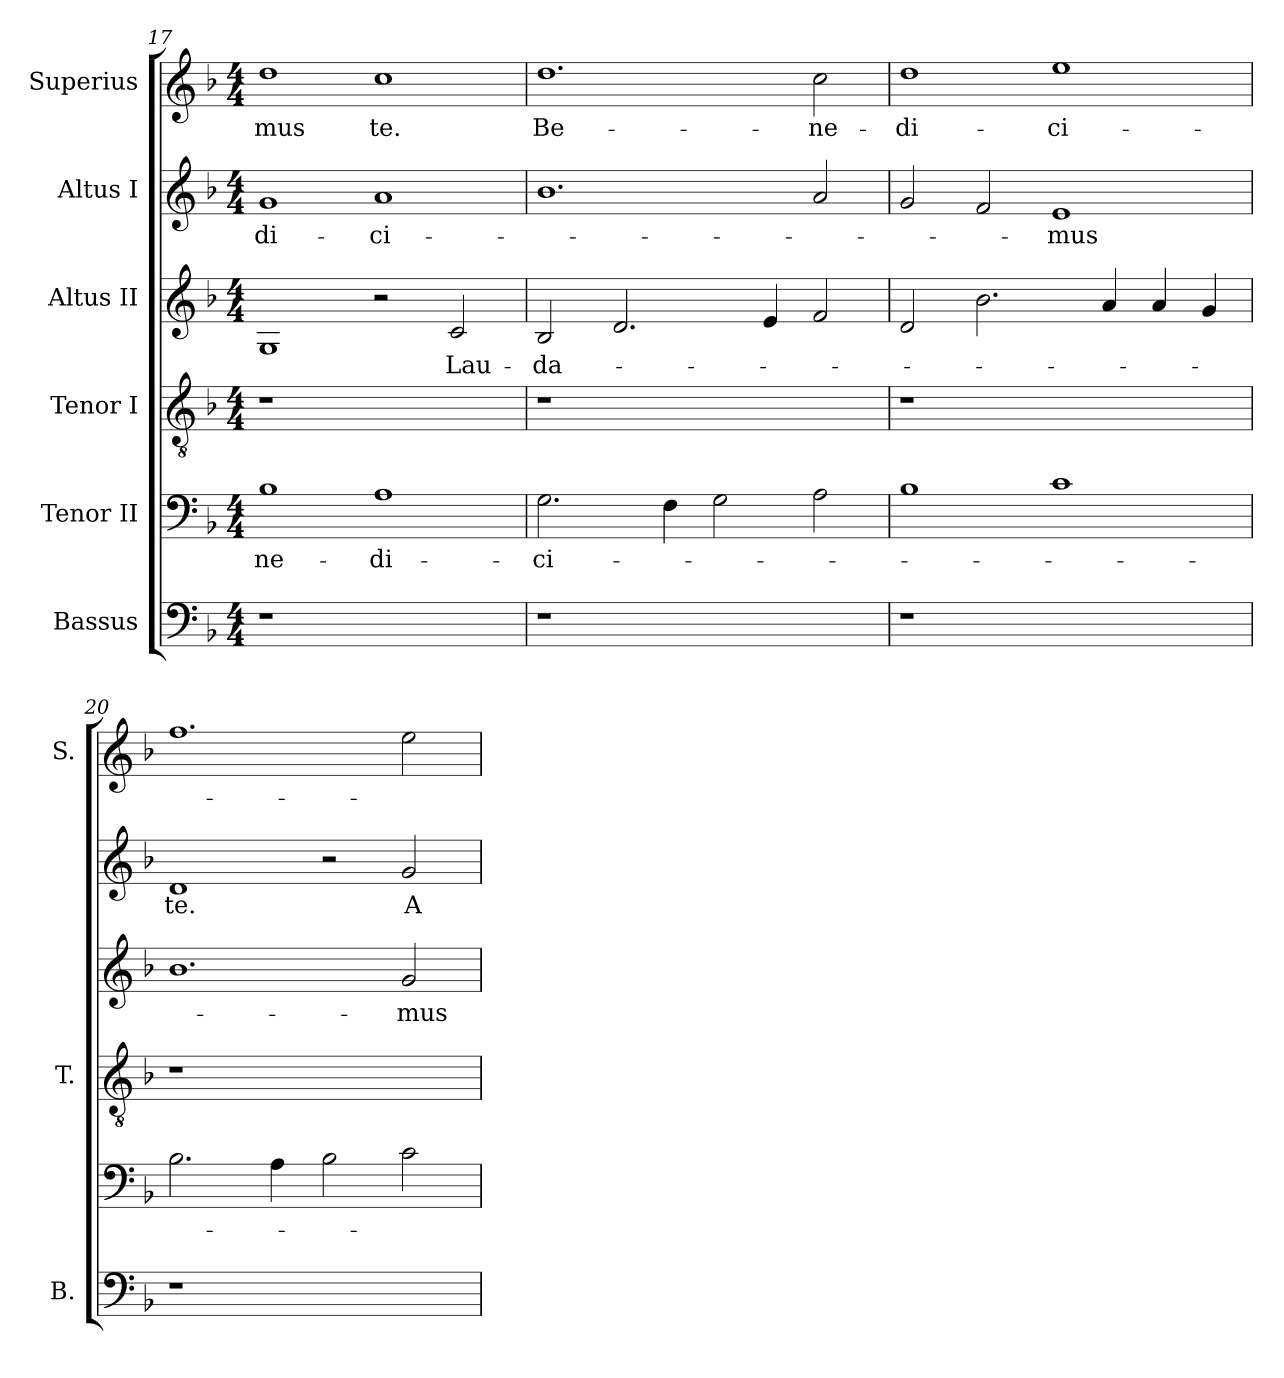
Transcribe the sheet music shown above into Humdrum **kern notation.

**kern	**kern	**text	**kern	**kern	**text	**kern	**text	**kern	**text
*part6	*part5	*part5	*part4	*part3	*part3	*part2	*part2	*part1	*part1
*staff6	*staff5	*staff5	*staff4	*staff3	*staff3	*staff2	*staff2	*staff1	*staff1
*I"Bassus	*I"Tenor II	*	*I"Tenor I	*I"Altus II	*	*I"Altus I	*	*I"Superius	*
*I'B.	*	*	*I'T.	*	*	*	*	*I'S.	*
*clefF4	*clefF4	*	*clefGv2	*clefG2	*	*clefG2	*	*clefG2	*
*	*	*	*ITrd7c12	*	*	*	*	*	*
*k[b-]	*k[b-]	*	*k[b-]	*k[b-]	*	*k[b-]	*	*k[b-]	*
*F:	*F:	*	*F:	*F:	*	*F:	*	*F:	*
*M4/4	*M4/4	*	*M4/4	*M4/4	*	*M4/4	*	*M4/4	*
=17	=17	=17	=17	=17	=17	=17	=17	=17	=17
!LO:N:vis=1	!	!	!	!	!	!	!	!	!
!	!	!LO:LY:b:color=#000000	!LO:N:vis=1	!	!	!	!	!	!
!	!	!	!	!	!	!	!LO:LY:b:color=#000000	!	!
!	!	!	!	!	!	!	!	!	!LO:LY:b:color=#000000
1r	1B-i	-ne-	1r	1Gi	.	1gi	-di-	1ddi	-mus
!	!	!LO:LY:b:color=#000000	!	!	!	!	!	!	!
!	!	!	!	!	!	!	!LO:LY:b:color=#000000	!	!
!	!	!	!	!	!	!	!	!	!LO:LY:b:color=#000000
1ryy	1Ai	-di-	1ryy	2r	.	1ai	-ci-	1cci	te.
!	!	!	!	!	!LO:LY:b:color=#000000	!	!	!	!
.	.	.	.	2ci/	Lau-	.	.	.	.
=18	=18	=18	=18	=18	=18	=18	=18	=18	=18
!LO:N:vis=1	!	!	!	!	!	!	!	!	!
!	!	!LO:LY:b:color=#000000	!LO:N:vis=1	!	!	!	!	!	!
!	!	!	!	!	!LO:LY:b:color=#000000	!	!	!	!
!	!	!	!	!	!	!	!	!	!LO:LY:b:color=#000000
1r	2.Gi\	-ci-	1r	2B-i/	-da-	1.b-i	.	1.ddi	Be-
.	.	.	.	2.di/	.	.	.	.	.
.	4Fi\	.	.	.	.	.	.	.	.
1ryy	2Gi\	.	1ryy	.	.	.	.	.	.
.	.	.	.	4ei/	.	.	.	.	.
!	!	!	!	!	!	!	!	!	!LO:LY:b:color=#000000
.	2Ai\	.	.	2fi/	.	2ai/	.	2cci\	-ne-
!!LO:PB:g=z
=19	=19	=19	=19	=19	=19	=19	=19	=19	=19
!LO:N:vis=1	!	!	!LO:N:vis=1	!	!	!	!	!	!
!	!	!	!	!	!	!	!	!	!LO:LY:b:color=#000000
1r	1B-i	.	1r	2di/	.	2gi/	.	1ddi	-di-
.	.	.	.	2.b-i\	.	2fi/	.	.	.
!	!	!	!	!	!	!	!LO:LY:b:color=#000000	!	!
!	!	!	!	!	!	!	!	!	!LO:LY:b:color=#000000
1ryy	1ci	.	1ryy	.	.	1ei	-mus	1eei	-ci-
.	.	.	.	4ai/	.	.	.	.	.
.	.	.	.	4ai/	.	.	.	.	.
.	.	.	.	4gi/	.	.	.	.	.
=20	=20	=20	=20	=20	=20	=20	=20	=20	=20
!LO:N:vis=1	!	!	!LO:N:vis=1	!	!	!	!	!	!
!	!	!	!	!	!	!	!LO:LY:b:color=#000000	!	!
1r	2.B-i\	.	1r	1.b-i	.	1di	te.	1.ffi	.
.	4Ai\	.	.	.	.	.	.	.	.
1ryy	2B-i\	.	1ryy	.	.	2r	.	.	.
!	!	!	!	!	!LO:LY:b:color=#000000	!	!	!	!
!	!	!	!	!	!	!	!LO:LY:b:color=#000000	!	!
.	2ci\	.	.	2gi/	-mus	2gi/	A-	2eei\	.
=	=	=	=	=	=	=	=	=	=
*-	*-	*-	*-	*-	*-	*-	*-	*-	*-
